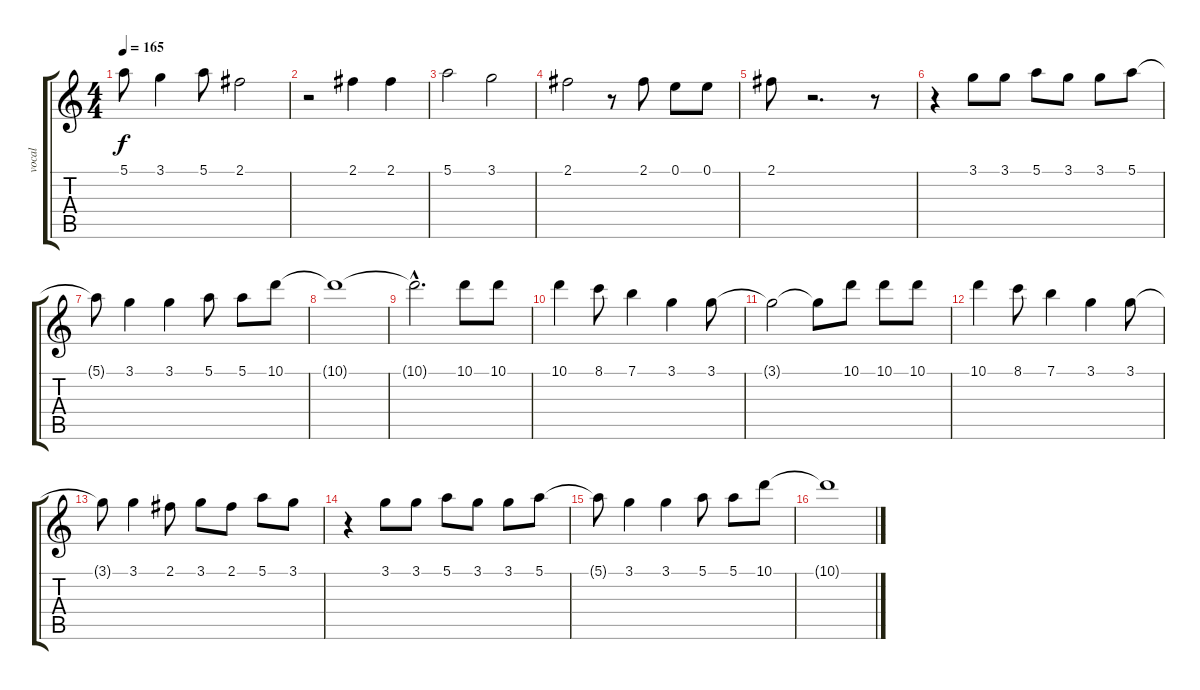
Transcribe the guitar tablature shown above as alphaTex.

\track ("vocal" "vocal") {instrument contrabass}
\staff {score tabs}
\tuning (E4 B3 G3 D3 A2 E2) {hide}
\ts (4 4)
\tempo 165
\clef g2
\ks c
5.1{t}.8{dy f} 3.1.4 5.1.8 2.1.2 |
r.2 2.1.4 2.1.4 |
5.1.2 3.1.2 |
2.1.2 r.8 2.1.8 0.1.8 0.1.8 |
2.1.8 r.2{d} r.8 |
r.4 3.1.8 3.1.8 5.1.8 3.1.8 3.1.8 5.1.8 |
5.1{t}.8 3.1.4 3.1.4 5.1.8 5.1.8 10.1.8 |
10.1{t}.1 |
10.1{hac t}.2{d} 10.1.8 10.1.8 |
10.1.4 8.1.8 7.1.4 3.1.4 3.1.8 |
3.1{t}.2 3.1{t}.8 10.1.8 10.1.8 10.1.8 |
10.1.4 8.1.8 7.1.4 3.1.4 3.1.8 |
3.1{t}.8 3.1.4 2.1.8 3.1.8 2.1.8 5.1.8 3.1.8 |
r.4 3.1.8 3.1.8 5.1.8 3.1.8 3.1.8 5.1.8 |
5.1{t}.8 3.1.4 3.1.4 5.1.8 5.1.8 10.1.8 |
10.1{t}.1
